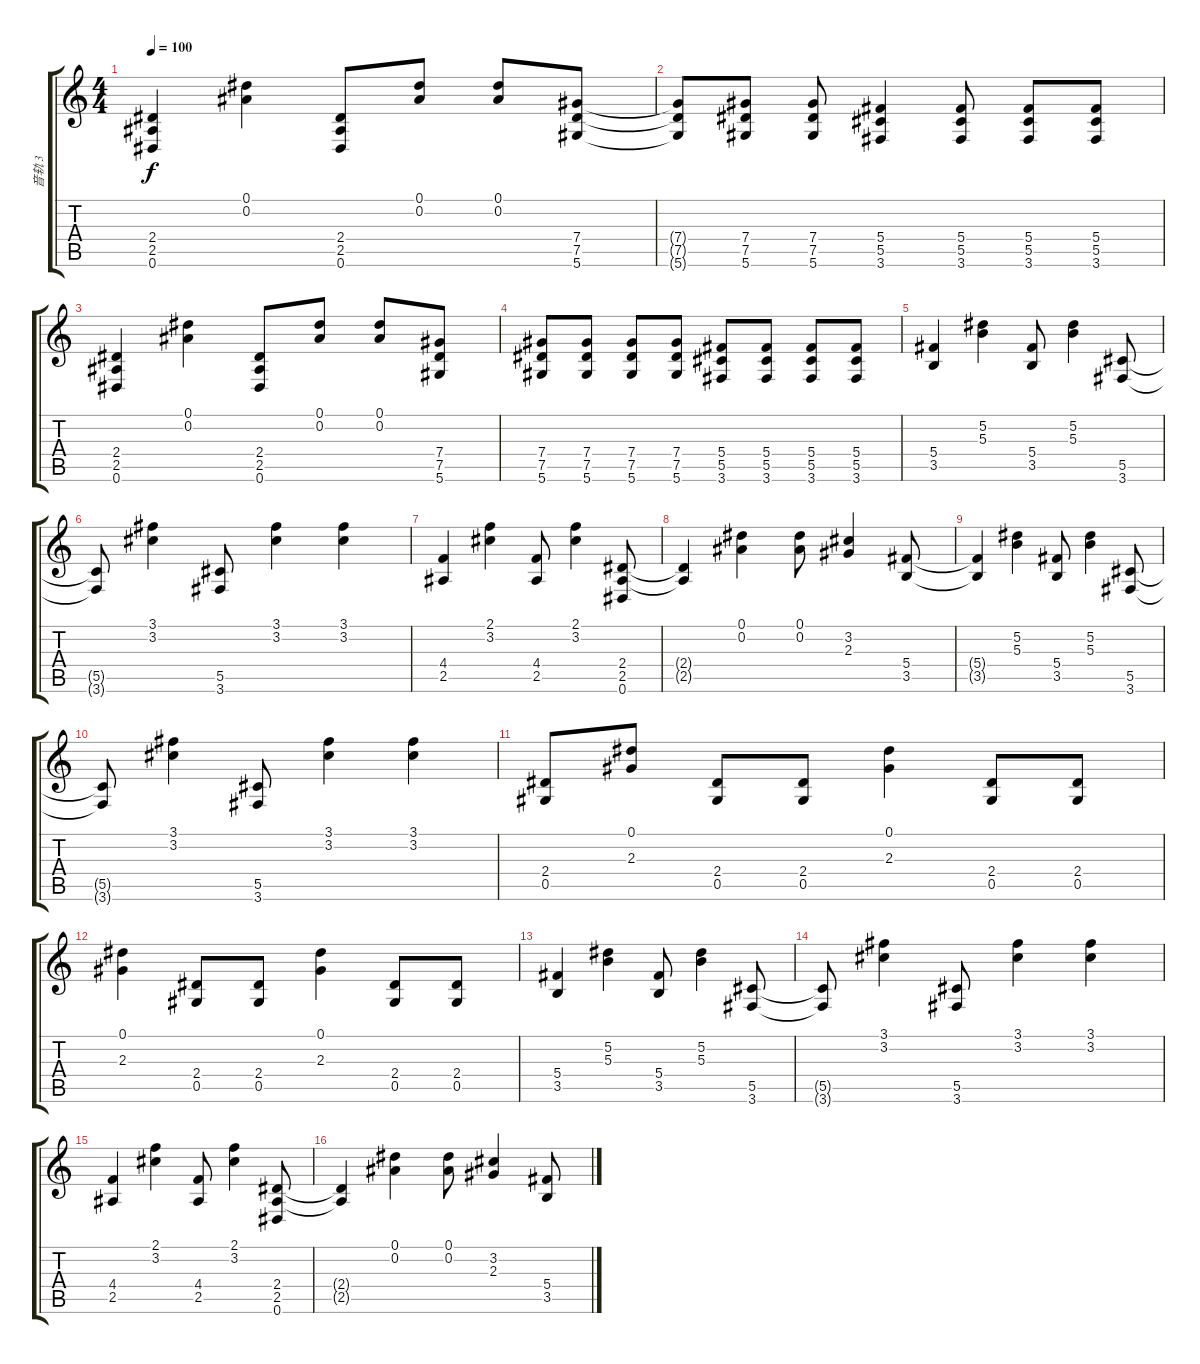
\track ("音轨 3" "音轨 3") {instrument electricguitarclean}
\staff {score tabs}
\tuning (Eb4 Bb3 Gb3 Db3 Ab2 Eb2) {hide}
\ts (4 4)
\tempo 100
\clef g2
\ks c
(2.4 2.5 0.6).4{dy f} (0.1 0.2).4 (2.4 2.5 0.6).8 (0.1 0.2).8 (0.1 0.2).8 (7.4 7.5 5.6).8 |
(7.4{t} 7.5{t} 5.6{t}).8 (7.4 7.5 5.6).8 (7.4 7.5 5.6).8 (5.4 5.5 3.6).4 (5.4 5.5 3.6).8 (5.4 5.5 3.6).8 (5.4 5.5 3.6).8 |
(2.4 2.5 0.6).4 (0.1 0.2).4 (2.4 2.5 0.6).8 (0.1 0.2).8 (0.1 0.2).8 (7.4 7.5 5.6).8 |
(7.4 7.5 5.6).8 (7.4 7.5 5.6).8 (7.4 7.5 5.6).8 (7.4 7.5 5.6).8 (5.4 5.5 3.6).8 (5.4 5.5 3.6).8 (5.4 5.5 3.6).8 (5.4 5.5 3.6).8 |
(5.4 3.5).4 (5.2 5.3).4 (5.4 3.5).8 (5.2 5.3).4 (5.5 3.6).8 |
(5.5{t} 3.6{t}).8 (3.1 3.2).4 (5.5 3.6).8 (3.1 3.2).4 (3.1 3.2).4 |
(4.4 2.5).4 (2.1 3.2).4 (4.4 2.5).8 (2.1 3.2).4 (2.4 2.5 0.6).8 |
(2.4{t} 2.5{t}).4 (0.1 0.2).4 (0.1 0.2).8 (3.2 2.3).4 (5.4 3.5).8 |
(5.4{t} 3.5{t}).4 (5.2 5.3).4 (5.4 3.5).8 (5.2 5.3).4 (5.5 3.6).8 |
(5.5{t} 3.6{t}).8 (3.1 3.2).4 (5.5 3.6).8 (3.1 3.2).4 (3.1 3.2).4 |
(2.4 0.5).8 (0.1 2.3).8 (2.4 0.5).8 (2.4 0.5).8 (0.1 2.3).4 (2.4 0.5).8 (2.4 0.5).8 |
(0.1 2.3).4 (2.4 0.5).8 (2.4 0.5).8 (0.1 2.3).4 (2.4 0.5).8 (2.4 0.5).8 |
(5.4 3.5).4 (5.2 5.3).4 (5.4 3.5).8 (5.2 5.3).4 (5.5 3.6).8 |
(5.5{t} 3.6{t}).8 (3.1 3.2).4 (5.5 3.6).8 (3.1 3.2).4 (3.1 3.2).4 |
(4.4 2.5).4 (2.1 3.2).4 (4.4 2.5).8 (2.1 3.2).4 (2.4 2.5 0.6).8 |
(2.4{t} 2.5{t}).4 (0.1 0.2).4 (0.1 0.2).8 (3.2 2.3).4 (5.4 3.5).8
